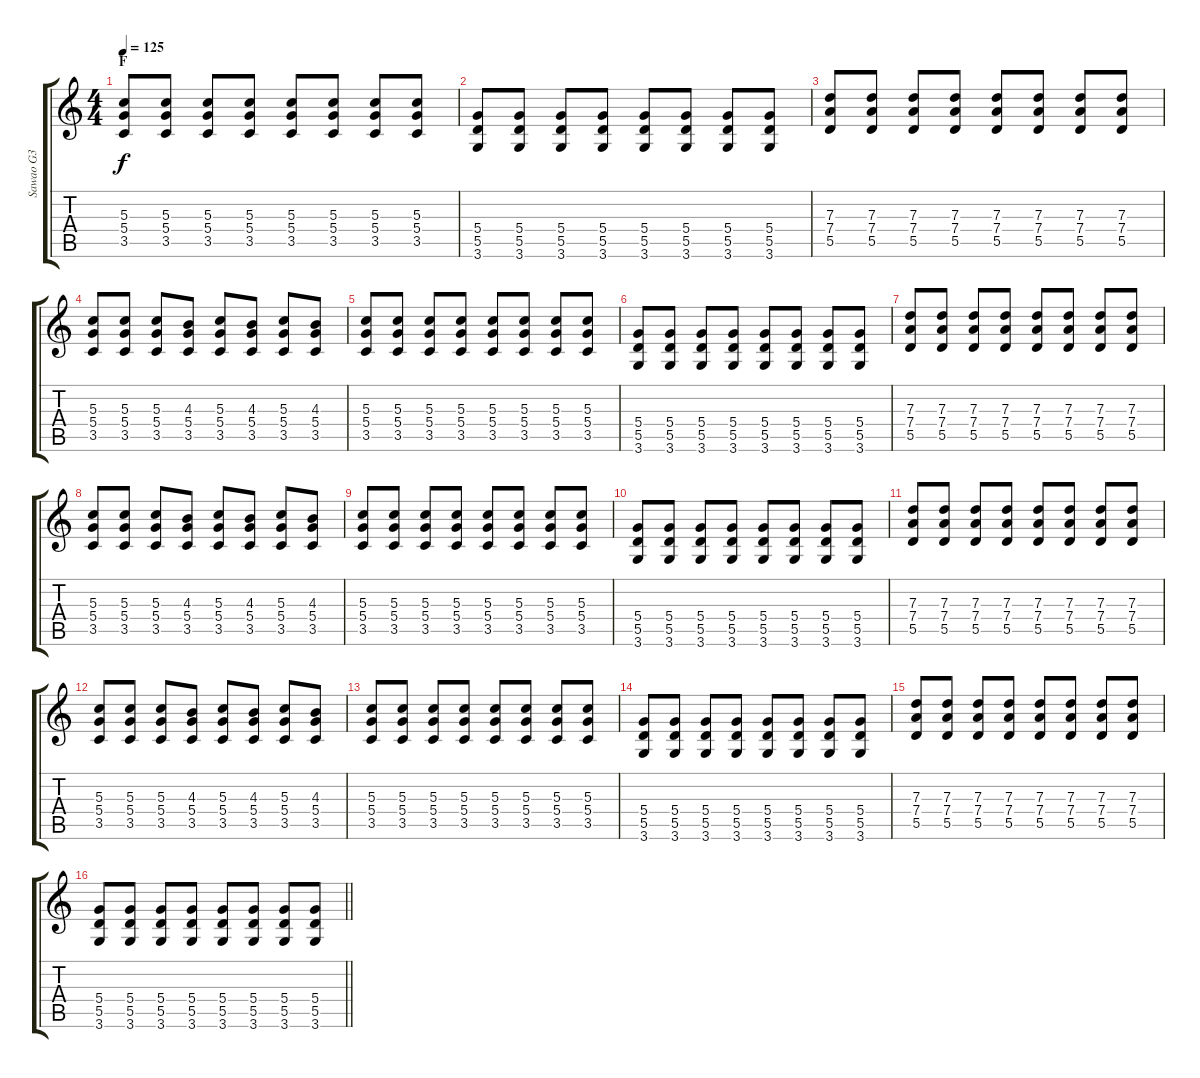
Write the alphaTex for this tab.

\track ("Sawao G3" "Sawao G3") {instrument overdrivenguitar}
\staff {score tabs}
\tuning (E4 B3 G3 D3 A2 E2) {hide}
\ts (4 4)
\section ("" "F")
\tempo 125
\clef g2
\ks c
(5.3 5.4 3.5).8{dy f} (5.3 5.4 3.5).8 (5.3 5.4 3.5).8 (5.3 5.4 3.5).8 (5.3 5.4 3.5).8 (5.3 5.4 3.5).8 (5.3 5.4 3.5).8 (5.3 5.4 3.5).8 |
(5.4 5.5 3.6).8 (5.4 5.5 3.6).8 (5.4 5.5 3.6).8 (5.4 5.5 3.6).8 (5.4 5.5 3.6).8 (5.4 5.5 3.6).8 (5.4 5.5 3.6).8 (5.4 5.5 3.6).8 |
(7.3 7.4 5.5).8 (7.3 7.4 5.5).8 (7.3 7.4 5.5).8 (7.3 7.4 5.5).8 (7.3 7.4 5.5).8 (7.3 7.4 5.5).8 (7.3 7.4 5.5).8 (7.3 7.4 5.5).8 |
(5.3 5.4 3.5).8 (5.3 5.4 3.5).8 (5.3 5.4 3.5).8 (4.3 5.4 3.5).8 (5.3 5.4 3.5).8 (4.3 5.4 3.5).8 (5.3 5.4 3.5).8 (4.3 5.4 3.5).8 |
(5.3 5.4 3.5).8 (5.3 5.4 3.5).8 (5.3 5.4 3.5).8 (5.3 5.4 3.5).8 (5.3 5.4 3.5).8 (5.3 5.4 3.5).8 (5.3 5.4 3.5).8 (5.3 5.4 3.5).8 |
(5.4 5.5 3.6).8 (5.4 5.5 3.6).8 (5.4 5.5 3.6).8 (5.4 5.5 3.6).8 (5.4 5.5 3.6).8 (5.4 5.5 3.6).8 (5.4 5.5 3.6).8 (5.4 5.5 3.6).8 |
(7.3 7.4 5.5).8 (7.3 7.4 5.5).8 (7.3 7.4 5.5).8 (7.3 7.4 5.5).8 (7.3 7.4 5.5).8 (7.3 7.4 5.5).8 (7.3 7.4 5.5).8 (7.3 7.4 5.5).8 |
(5.3 5.4 3.5).8 (5.3 5.4 3.5).8 (5.3 5.4 3.5).8 (4.3 5.4 3.5).8 (5.3 5.4 3.5).8 (4.3 5.4 3.5).8 (5.3 5.4 3.5).8 (4.3 5.4 3.5).8 |
(5.3 5.4 3.5).8 (5.3 5.4 3.5).8 (5.3 5.4 3.5).8 (5.3 5.4 3.5).8 (5.3 5.4 3.5).8 (5.3 5.4 3.5).8 (5.3 5.4 3.5).8 (5.3 5.4 3.5).8 |
(5.4 5.5 3.6).8 (5.4 5.5 3.6).8 (5.4 5.5 3.6).8 (5.4 5.5 3.6).8 (5.4 5.5 3.6).8 (5.4 5.5 3.6).8 (5.4 5.5 3.6).8 (5.4 5.5 3.6).8 |
(7.3 7.4 5.5).8 (7.3 7.4 5.5).8 (7.3 7.4 5.5).8 (7.3 7.4 5.5).8 (7.3 7.4 5.5).8 (7.3 7.4 5.5).8 (7.3 7.4 5.5).8 (7.3 7.4 5.5).8 |
(5.3 5.4 3.5).8 (5.3 5.4 3.5).8 (5.3 5.4 3.5).8 (4.3 5.4 3.5).8 (5.3 5.4 3.5).8 (4.3 5.4 3.5).8 (5.3 5.4 3.5).8 (4.3 5.4 3.5).8 |
(5.3 5.4 3.5).8 (5.3 5.4 3.5).8 (5.3 5.4 3.5).8 (5.3 5.4 3.5).8 (5.3 5.4 3.5).8 (5.3 5.4 3.5).8 (5.3 5.4 3.5).8 (5.3 5.4 3.5).8 |
(5.4 5.5 3.6).8 (5.4 5.5 3.6).8 (5.4 5.5 3.6).8 (5.4 5.5 3.6).8 (5.4 5.5 3.6).8 (5.4 5.5 3.6).8 (5.4 5.5 3.6).8 (5.4 5.5 3.6).8 |
(7.3 7.4 5.5).8 (7.3 7.4 5.5).8 (7.3 7.4 5.5).8 (7.3 7.4 5.5).8 (7.3 7.4 5.5).8 (7.3 7.4 5.5).8 (7.3 7.4 5.5).8 (7.3 7.4 5.5).8 |
\barLineRight lightlight
(5.4 5.5 3.6).8 (5.4 5.5 3.6).8 (5.4 5.5 3.6).8 (5.4 5.5 3.6).8 (5.4 5.5 3.6).8 (5.4 5.5 3.6).8 (5.4 5.5 3.6).8 (5.4 5.5 3.6).8
